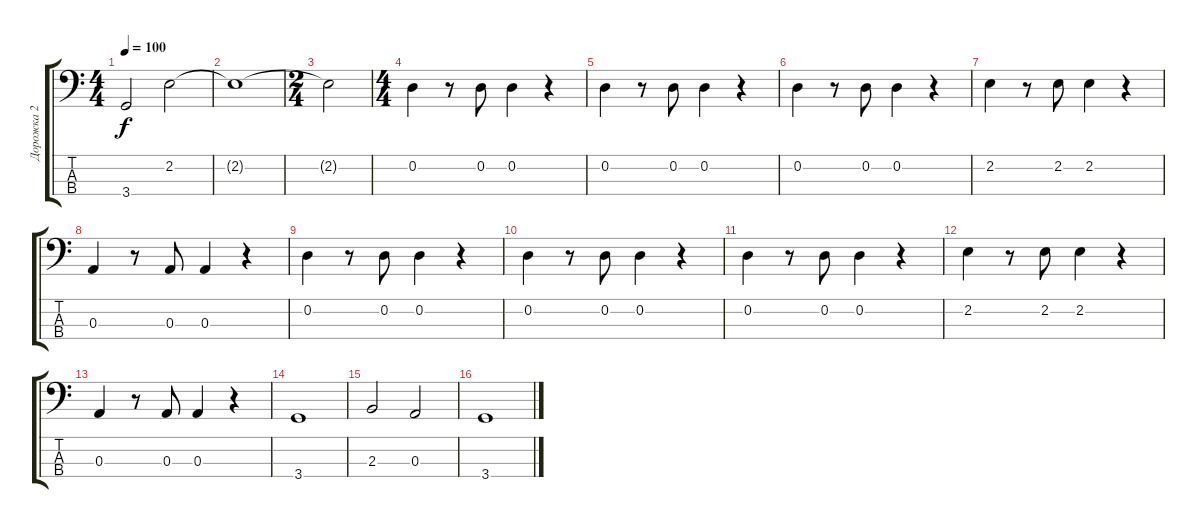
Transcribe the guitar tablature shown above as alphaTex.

\track ("Дорожка 2" "Дорожка 2") {instrument electricbassfinger}
\staff {score tabs}
\tuning (G2 D2 A1 E1) {hide}
\ts (4 4)
\tempo 100
\clef f4
\ks c
3.4{t}.2{dy f} 2.2.2 |
2.2{t}.1 |
\ts (2 4)
2.2{t}.2 |
\ts (4 4)
0.2.4 r.8 0.2.8 0.2.4 r.4 |
0.2.4 r.8 0.2.8 0.2.4 r.4 |
0.2.4 r.8 0.2.8 0.2.4 r.4 |
2.2.4 r.8 2.2.8 2.2.4 r.4 |
0.3.4 r.8 0.3.8 0.3.4 r.4 |
0.2.4 r.8 0.2.8 0.2.4 r.4 |
0.2.4 r.8 0.2.8 0.2.4 r.4 |
0.2.4 r.8 0.2.8 0.2.4 r.4 |
2.2.4 r.8 2.2.8 2.2.4 r.4 |
0.3.4 r.8 0.3.8 0.3.4 r.4 |
3.4.1 |
2.3.2 0.3.2 |
3.4.1
